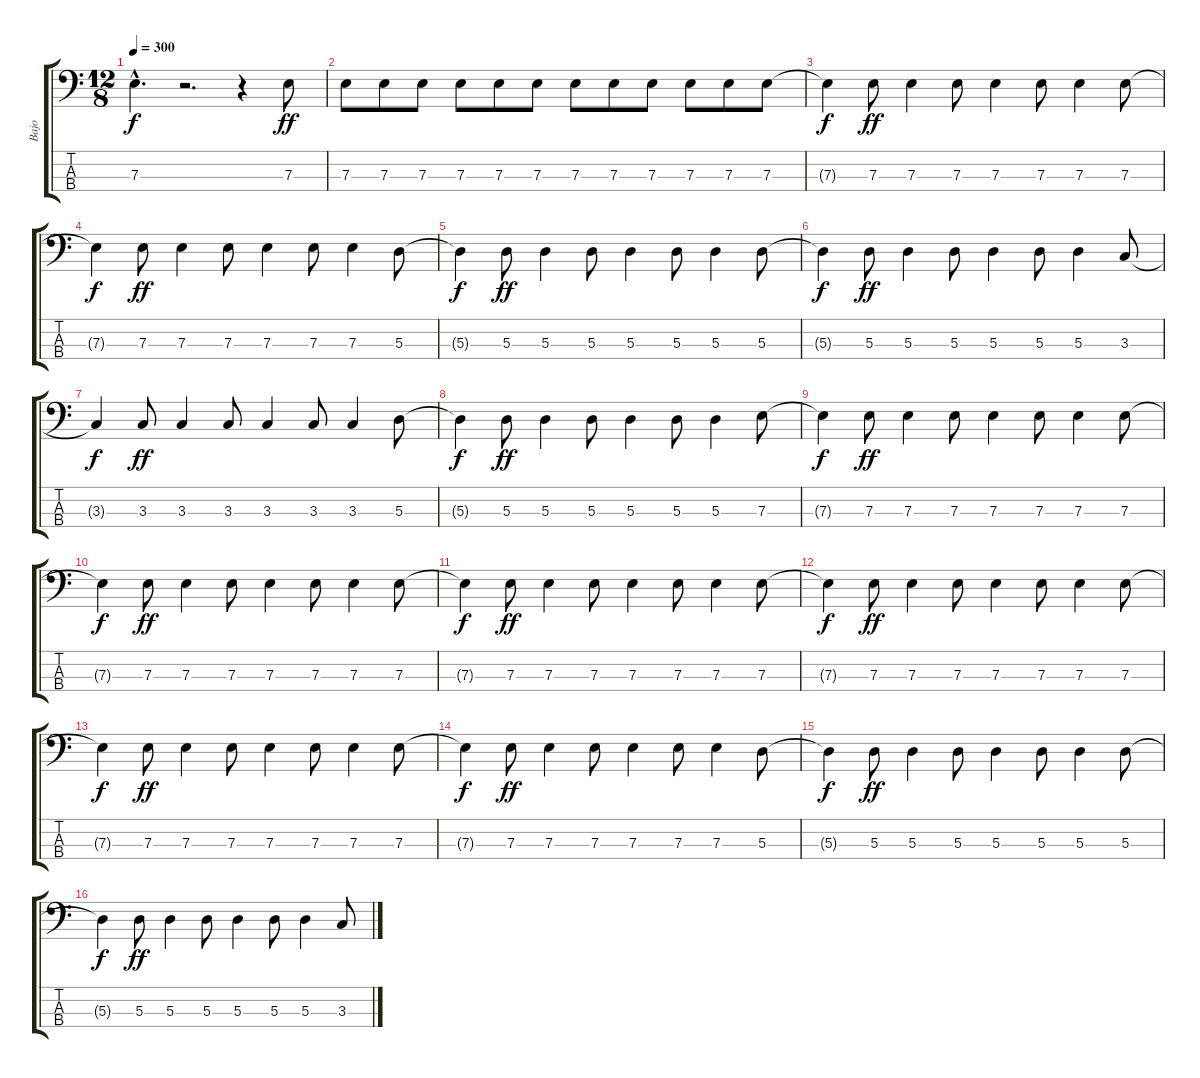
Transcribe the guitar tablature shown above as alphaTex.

\track ("Bajo" "Bajo") {instrument electricbasspick}
\staff {score tabs}
\tuning (G2 D2 A1 E1) {hide}
\ts (12 8)
\tempo 300
\clef f4
\ks c
7.3{hac t}.4{d dy f} r.2{d} r.4 7.3.8{dy ff} |
7.3.8 7.3.8 7.3.8 7.3.8 7.3.8 7.3.8 7.3.8 7.3.8 7.3.8 7.3.8 7.3.8 7.3.8 |
7.3{t}.4{dy f} 7.3.8{dy ff} 7.3.4 7.3.8 7.3.4 7.3.8 7.3.4 7.3.8 |
7.3{t}.4{dy f} 7.3.8{dy ff} 7.3.4 7.3.8 7.3.4 7.3.8 7.3.4 5.3.8 |
5.3{t}.4{dy f} 5.3.8{dy ff} 5.3.4 5.3.8 5.3.4 5.3.8 5.3.4 5.3.8 |
5.3{t}.4{dy f} 5.3.8{dy ff} 5.3.4 5.3.8 5.3.4 5.3.8 5.3.4 3.3.8 |
3.3{t}.4{dy f} 3.3.8{dy ff} 3.3.4 3.3.8 3.3.4 3.3.8 3.3.4 5.3.8 |
5.3{t}.4{dy f} 5.3.8{dy ff} 5.3.4 5.3.8 5.3.4 5.3.8 5.3.4 7.3.8 |
7.3{t}.4{dy f} 7.3.8{dy ff} 7.3.4 7.3.8 7.3.4 7.3.8 7.3.4 7.3.8 |
7.3{t}.4{dy f} 7.3.8{dy ff} 7.3.4 7.3.8 7.3.4 7.3.8 7.3.4 7.3.8 |
7.3{t}.4{dy f} 7.3.8{dy ff} 7.3.4 7.3.8 7.3.4 7.3.8 7.3.4 7.3.8 |
7.3{t}.4{dy f} 7.3.8{dy ff} 7.3.4 7.3.8 7.3.4 7.3.8 7.3.4 7.3.8 |
7.3{t}.4{dy f} 7.3.8{dy ff} 7.3.4 7.3.8 7.3.4 7.3.8 7.3.4 7.3.8 |
7.3{t}.4{dy f} 7.3.8{dy ff} 7.3.4 7.3.8 7.3.4 7.3.8 7.3.4 5.3.8 |
5.3{t}.4{dy f} 5.3.8{dy ff} 5.3.4 5.3.8 5.3.4 5.3.8 5.3.4 5.3.8 |
5.3{t}.4{dy f} 5.3.8{dy ff} 5.3.4 5.3.8 5.3.4 5.3.8 5.3.4 3.3.8
